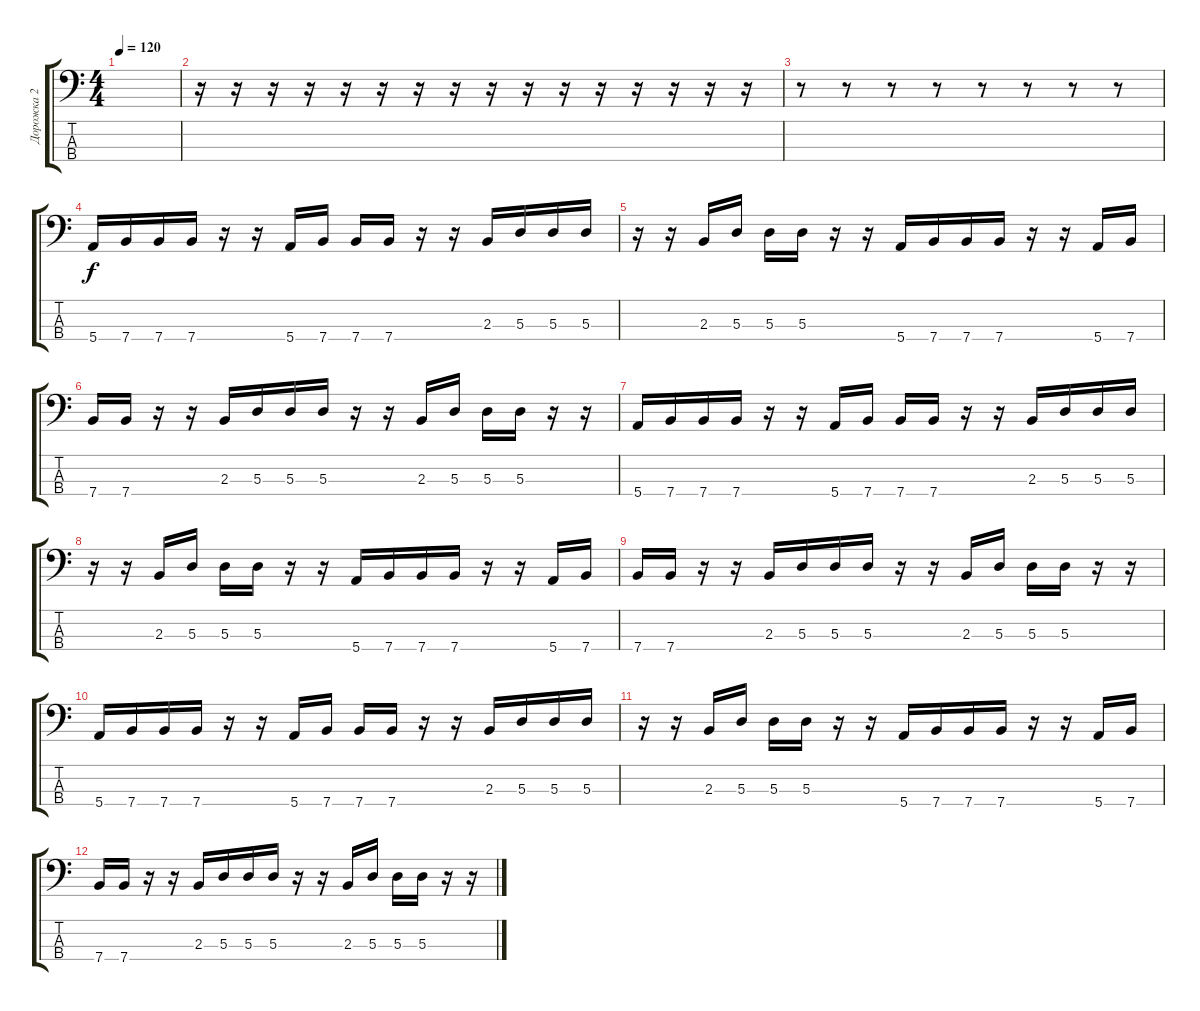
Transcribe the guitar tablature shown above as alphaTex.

\track ("Дорожка 2" "Дорожка 2") {instrument electricbassfinger}
\staff {score tabs}
\tuning (G2 D2 A1 E1) {hide}
\ts (4 4)
\tempo 120
\clef f4
\ks c
|
r.16 r.16 r.16 r.16 r.16 r.16 r.16 r.16 r.16 r.16 r.16 r.16 r.16 r.16 r.16 r.16 |
r.8 r.8 r.8 r.8 r.8 r.8 r.8 r.8 |
5.4.16 7.4.16 7.4.16 7.4.16 r.16 r.16 5.4.16 7.4.16 7.4.16 7.4.16 r.16 r.16 2.3.16 5.3.16 5.3.16 5.3.16 |
r.16 r.16 2.3.16 5.3.16 5.3.16 5.3.16 r.16 r.16 5.4.16 7.4.16 7.4.16 7.4.16 r.16 r.16 5.4.16 7.4.16 |
7.4.16 7.4.16 r.16 r.16 2.3.16 5.3.16 5.3.16 5.3.16 r.16 r.16 2.3.16 5.3.16 5.3.16 5.3.16 r.16 r.16 |
5.4.16 7.4.16 7.4.16 7.4.16 r.16 r.16 5.4.16 7.4.16 7.4.16 7.4.16 r.16 r.16 2.3.16 5.3.16 5.3.16 5.3.16 |
r.16 r.16 2.3.16 5.3.16 5.3.16 5.3.16 r.16 r.16 5.4.16 7.4.16 7.4.16 7.4.16 r.16 r.16 5.4.16 7.4.16 |
7.4.16 7.4.16 r.16 r.16 2.3.16 5.3.16 5.3.16 5.3.16 r.16 r.16 2.3.16 5.3.16 5.3.16 5.3.16 r.16 r.16 |
5.4.16 7.4.16 7.4.16 7.4.16 r.16 r.16 5.4.16 7.4.16 7.4.16 7.4.16 r.16 r.16 2.3.16 5.3.16 5.3.16 5.3.16 |
r.16 r.16 2.3.16 5.3.16 5.3.16 5.3.16 r.16 r.16 5.4.16 7.4.16 7.4.16 7.4.16 r.16 r.16 5.4.16 7.4.16 |
7.4.16 7.4.16 r.16 r.16 2.3.16 5.3.16 5.3.16 5.3.16 r.16 r.16 2.3.16 5.3.16 5.3.16 5.3.16 r.16 r.16
